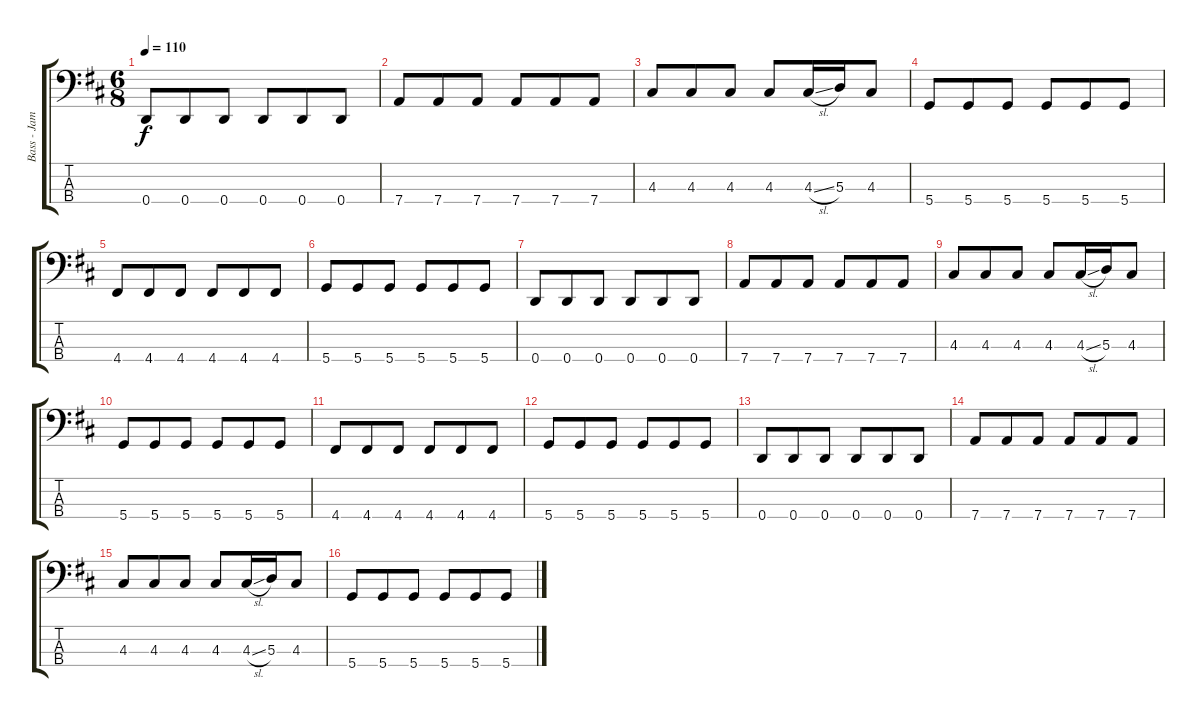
\track ("Bass - James Johnston" "Bass - Jam") {instrument electricbassfinger}
\staff {score tabs}
\tuning (G2 D2 A1 D1) {hide}
\ts (6 8)
\tempo 110
\clef f4
\ks d
0.4.8{dy f} 0.4.8 0.4.8 0.4.8 0.4.8 0.4.8 |
7.4.8 7.4.8 7.4.8 7.4.8 7.4.8 7.4.8 |
4.3.8 4.3.8 4.3.8 4.3.8 4.3{sl}.16 5.3.16 4.3.8 |
5.4.8 5.4.8 5.4.8 5.4.8 5.4.8 5.4.8 |
4.4.8 4.4.8 4.4.8 4.4.8 4.4.8 4.4.8 |
5.4.8 5.4.8 5.4.8 5.4.8 5.4.8 5.4.8 |
0.4.8 0.4.8 0.4.8 0.4.8 0.4.8 0.4.8 |
7.4.8 7.4.8 7.4.8 7.4.8 7.4.8 7.4.8 |
4.3.8 4.3.8 4.3.8 4.3.8 4.3{sl}.16 5.3.16 4.3.8 |
5.4.8 5.4.8 5.4.8 5.4.8 5.4.8 5.4.8 |
4.4.8 4.4.8 4.4.8 4.4.8 4.4.8 4.4.8 |
5.4.8 5.4.8 5.4.8 5.4.8 5.4.8 5.4.8 |
0.4.8 0.4.8 0.4.8 0.4.8 0.4.8 0.4.8 |
7.4.8 7.4.8 7.4.8 7.4.8 7.4.8 7.4.8 |
4.3.8 4.3.8 4.3.8 4.3.8 4.3{sl}.16 5.3.16 4.3.8 |
5.4.8 5.4.8 5.4.8 5.4.8 5.4.8 5.4.8
